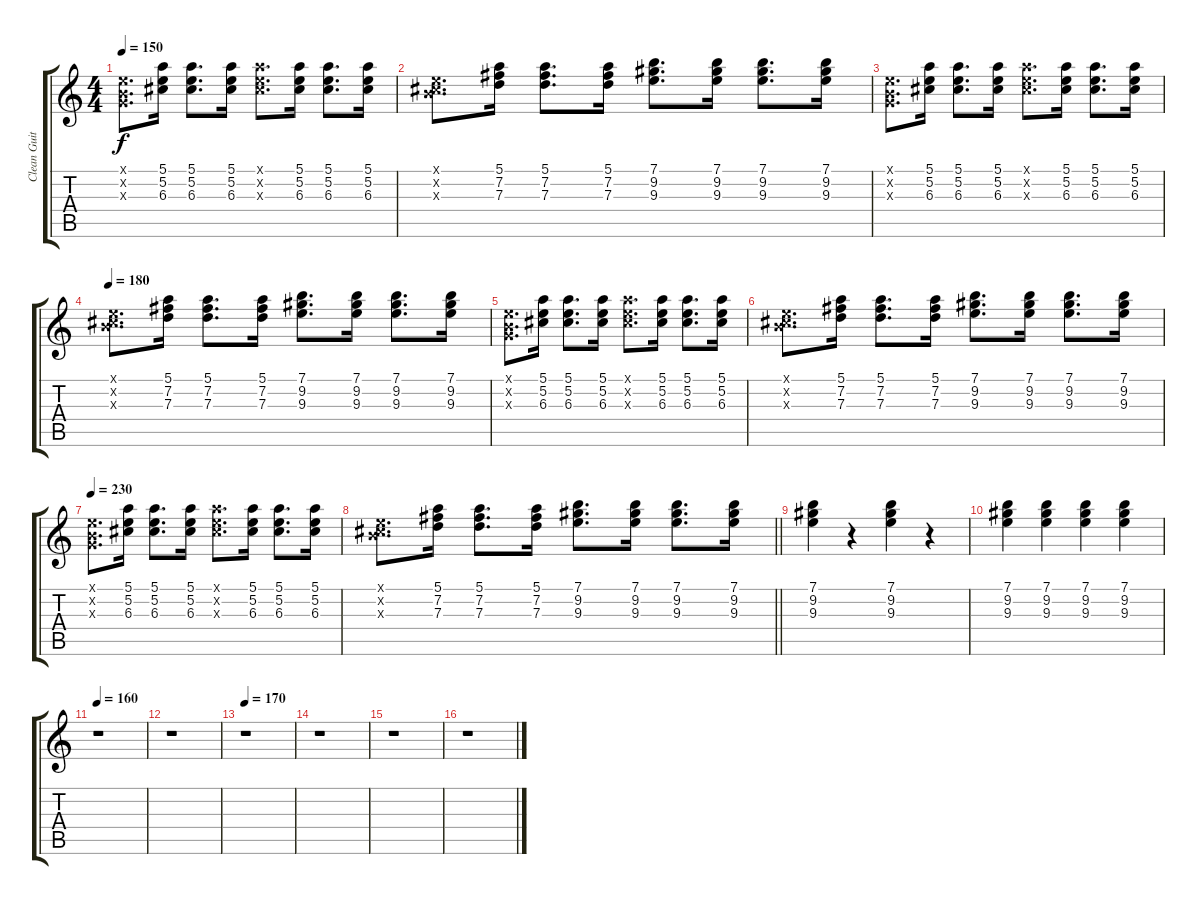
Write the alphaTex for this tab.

\track ("Clean Guitar" "Clean Guit") {instrument electricguitarclean}
\staff {score tabs}
\tuning (E4 B3 G3 D3 A2 E2) {hide}
\ts (4 4)
\tempo 150
\clef g2
\ks c
(0.1{x} 0.2{x} 0.3{x}).8{d dy f} (5.1 5.2 6.3).16 (5.1 5.2 6.3).8{d} (5.1 5.2 6.3).16 (5.1{x} 5.2{x} 6.3{x}).8{d} (5.1 5.2 6.3).16 (5.1 5.2 6.3).8{d} (5.1 5.2 6.3).16 |
(0.1{x} 0.2{x} 6.3{x}).8{d} (5.1 7.2 7.3).16 (5.1 7.2 7.3).8{d} (5.1 7.2 7.3).16 (7.1 9.2 9.3).8{d} (7.1 9.2 9.3).16 (7.1 9.2 9.3).8{d} (7.1 9.2 9.3).16 |
(0.1{x} 0.2{x} 0.3{x}).8{d} (5.1 5.2 6.3).16 (5.1 5.2 6.3).8{d} (5.1 5.2 6.3).16 (5.1{x} 5.2{x} 6.3{x}).8{d} (5.1 5.2 6.3).16 (5.1 5.2 6.3).8{d} (5.1 5.2 6.3).16 |
\tempo 180
(0.1{x} 0.2{x} 6.3{x}).8{d} (5.1 7.2 7.3).16 (5.1 7.2 7.3).8{d} (5.1 7.2 7.3).16 (7.1 9.2 9.3).8{d} (7.1 9.2 9.3).16 (7.1 9.2 9.3).8{d} (7.1 9.2 9.3).16 |
(0.1{x} 0.2{x} 0.3{x}).8{d} (5.1 5.2 6.3).16 (5.1 5.2 6.3).8{d} (5.1 5.2 6.3).16 (5.1{x} 5.2{x} 6.3{x}).8{d} (5.1 5.2 6.3).16 (5.1 5.2 6.3).8{d} (5.1 5.2 6.3).16 |
(0.1{x} 0.2{x} 6.3{x}).8{d} (5.1 7.2 7.3).16 (5.1 7.2 7.3).8{d} (5.1 7.2 7.3).16 (7.1 9.2 9.3).8{d} (7.1 9.2 9.3).16 (7.1 9.2 9.3).8{d} (7.1 9.2 9.3).16 |
\tempo 230
(0.1{x} 0.2{x} 0.3{x}).8{d} (5.1 5.2 6.3).16 (5.1 5.2 6.3).8{d} (5.1 5.2 6.3).16 (5.1{x} 5.2{x} 6.3{x}).8{d} (5.1 5.2 6.3).16 (5.1 5.2 6.3).8{d} (5.1 5.2 6.3).16 |
\barLineRight lightlight
(0.1{x} 0.2{x} 6.3{x}).8{d} (5.1 7.2 7.3).16 (5.1 7.2 7.3).8{d} (5.1 7.2 7.3).16 (7.1 9.2 9.3).8{d} (7.1 9.2 9.3).16 (7.1 9.2 9.3).8{d} (7.1 9.2 9.3).16 |
(7.1 9.2 9.3).4 r.4 (7.1 9.2 9.3).4 r.4 |
(7.1 9.2 9.3).4 (7.1 9.2 9.3).4 (7.1 9.2 9.3).4 (7.1 9.2 9.3).4 |
\tempo 160
r.1 |
r.1 |
\tempo 170
r.1 |
r.1 |
r.1 |
r.1
